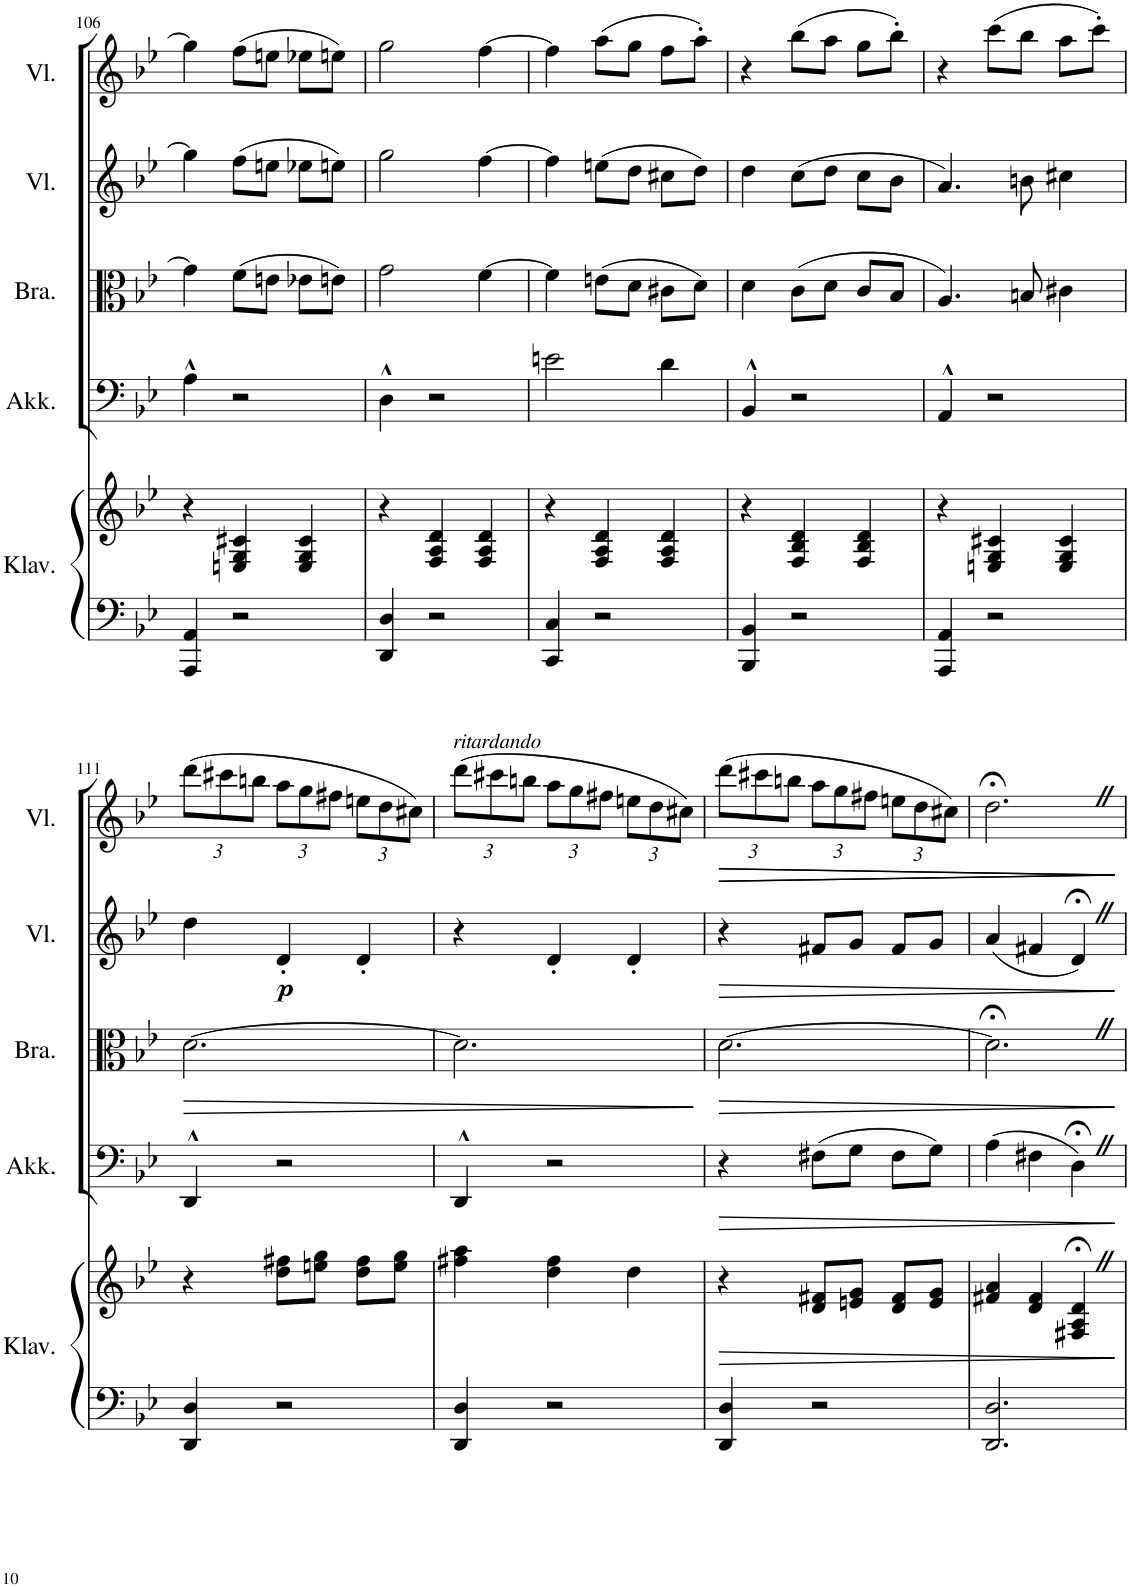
**kern	**kern	**dynam	**kern	**dynam	**kern	**dynam	**kern	**dynam	**kern	**dynam
*part5	*part5	*part5	*part4	*part4	*part3	*part3	*part2	*part2	*part1	*part1
*staff6	*staff5	*staff5/6	*staff4	*staff4	*staff3	*staff3	*staff2	*staff2	*staff1	*staff1
*I"Klavier	*	*	*I"Akkordeon	*	*I"Bratsche	*	*I"Violine	*	*I"Violine	*
*I'Klav.	*	*	*I'Akk.	*	*I'Bra.	*	*I'Vl.	*	*I'Vl.	*
!!LO:PB:g=z
*clefF4	*clefG2	*	*clefF4	*	*clefC3	*	*clefG2	*	*clefG2	*
*k[b-e-]	*k[b-e-]	*	*k[b-e-]	*	*k[b-e-]	*	*k[b-e-]	*	*k[b-e-]	*
*M3/4	*M3/4	*	*M3/4	*	*M3/4	*	*M3/4	*	*M3/4	*
=106	=106	=106	=106	=106	=106	=106	=106	=106	=106	=106
4AAA/ 4AA/	4r	.	4A^^\	.	4g\]	.	4gg\]	.	4gg\]	.
2r	4En/ 4G/ 4c#X/	.	2r	.	(8f\L	.	(8ff\L	.	(8ff\L	.
.	.	.	.	.	8en\J	.	8een\J	.	8een\J	.
.	4E/ 4G/ 4c#/	.	.	.	8e-X\L	.	8ee-X\L	.	8ee-X\L	.
.	.	.	.	.	8en\J)	.	8een\J)	.	8een\J)	.
=107	=107	=107	=107	=107	=107	=107	=107	=107	=107	=107
4DD/ 4D/	4r	.	4D^^\	.	2g\	.	2gg\	.	2gg\	.
2r	4F/ 4A/ 4d/	.	2r	.	.	.	.	.	.	.
.	4F/ 4A/ 4d/	.	.	.	[4f\	.	[4ff\	.	[4ff\	.
=108	=108	=108	=108	=108	=108	=108	=108	=108	=108	=108
4CC/ 4C/	4r	.	2en\	.	4f\]	.	4ff\]	.	4ff\]	.
2r	4F/ 4A/ 4d/	.	.	.	(8en\L	.	(8een\L	.	(8aa\L	.
.	.	.	.	.	8d\J	.	8dd\J	.	8gg\J	.
.	4F/ 4A/ 4d/	.	4d\	.	8c#X\L	.	8cc#X\L	.	8ff\L	.
.	.	.	.	.	8d\J)	.	8dd\J)	.	8aa'\J)	.
=109	=109	=109	=109	=109	=109	=109	=109	=109	=109	=109
4BBB-/ 4BB-/	4r	.	4BB-^^/	.	4d\	.	4dd\	.	4r	.
2r	4F/ 4B-/ 4d/	.	2r	.	(8c\L	.	(8cc\L	.	(8bb-\L	.
.	.	.	.	.	8d\J	.	8dd\J	.	8aa\J	.
.	4F/ 4B-/ 4d/	.	.	.	8c/L	.	8cc\L	.	8gg\L	.
.	.	.	.	.	8B-/J	.	8b-\J	.	8bb-'\J)	.
=110	=110	=110	=110	=110	=110	=110	=110	=110	=110	=110
4AAA/ 4AA/	4r	.	4AA^^/	.	4.A/)	.	4.a/)	.	4r	.
2r	4En/ 4G/ 4c#X/	.	2r	.	.	.	.	.	(8ccc\L	.
.	.	.	.	.	8Bn/	.	8bn\	.	8bb-\J	.
.	4E/ 4G/ 4c#/	.	.	.	4c#X\	.	4cc#X\	.	8aa\L	.
.	.	.	.	.	.	.	.	.	8ccc'\J)	.
!!LO:LB:g=z
=111	=111	=111	=111	=111	=111	=111	=111	=111	=111	=111
!	!	!	!	!	!	!LO:HP:b	!	!	!	!
*	*	*	*	*	*	*	*	*	*Xbrackettup	*
4DD/ 4D/	4r	.	4DD^^/	.	[2.d\	>	4dd\	.	(12ddd\L	.
.	.	.	.	.	.	.	.	.	12ccc#X\	.
.	.	.	.	.	.	.	.	.	12bbn\J	.
!	!	!	!	!	!	!	!	!LO:DY:b	!	!
2r	8dd\ 8ff#X\L	.	2r	.	.	.	4d'/	p	12aa\L	.
.	.	.	.	.	.	.	.	.	12gg\	.
.	8een\ 8gg\J	.	.	.	.	.	.	.	.	.
.	.	.	.	.	.	.	.	.	12ff#X\J	.
.	8dd\ 8ff#\L	.	.	.	.	.	4d'/	.	12een\L	.
.	.	.	.	.	.	.	.	.	12dd\	.
.	8ee\ 8gg\J	.	.	.	.	.	.	.	.	.
.	.	.	.	.	.	.	.	.	12cc#X\J)	.
=112	=112	=112	=112	=112	=112	=112	=112	=112	=112	=112
!	!	!	!	!	!	!	!	!	!LO:TX:a:i:t=ritardando	!
4DD/ 4D/	4ff#X\ 4aa\	.	4DD^^/	.	2.d\]	.	4r	.	(12ddd\L	.
.	.	.	.	.	.	.	.	.	12ccc#X\	.
.	.	.	.	.	.	.	.	.	12bbn\J	.
2r	4dd\ 4ff#\	.	2r	.	.	.	4d'/	.	12aa\L	.
.	.	.	.	.	.	.	.	.	12gg\	.
.	.	.	.	.	.	.	.	.	12ff#X\J	.
.	4dd\	.	.	.	.	.	4d'/	.	12een\L	.
.	.	.	.	.	.	.	.	.	12dd\	.
.	.	.	.	.	.	.	.	.	12cc#X\J)	.
.	.	.	.	.	.	]	.	.	.	.
=113	=113	=113	=113	=113	=113	=113	=113	=113	=113	=113
!	!	!LO:HP:b	!	!LO:HP:b	!	!LO:HP:b	!	!LO:HP:b	!	!LO:HP:b
4DD/ 4D/	4r	>	4r	>	[2.d\	>	4r	>	(12ddd\L	>
!	!	!	!	!	!	!	!	!	!	!LO:HP:b
.	.	.	.	.	.	.	.	.	12ccc#X\	>
.	.	.	.	.	.	.	.	.	12bbn\J	.
2r	8d/ 8f#X/L	.	(8F#X\L	.	.	.	8f#X/L	.	12aa\L	.
.	.	.	.	.	.	.	.	.	12gg\	.
.	8en/ 8g/J	.	8G\J	.	.	.	8g/J	.	.	.
.	.	.	.	.	.	.	.	.	12ff#X\J	.
.	8d/ 8f#/L	.	8F#\L	.	.	.	8f#/L	.	12een\L	.
.	.	.	.	.	.	.	.	.	12dd\	.
.	8e/ 8g/J	.	8G\J)	.	.	.	8g/J	.	.	.
.	.	.	.	.	.	.	.	.	12cc#X\J)	.
=114	=114	=114	=114	=114	=114	=114	=114	=114	=114	=114
2.DD/ 2.D/	4f#X/ 4a/	.	(4A\	.	2.d;<Z\]	.	(4a/	.	2.dd;<Z\	.
.	4d/ 4f#/	.	4F#X\	.	.	.	4f#X/	.	.	.
.	4F#X/;<Z 4A/;<Z 4d/;<Z	.	4D;<Z\)	.	.	.	4d;<Z/)	.	.	.
.	.	]	.	]	.	]	.	]	.	] ]
=	=	=	=	=	=	=	=	=	=	=
*-	*-	*-	*-	*-	*-	*-	*-	*-	*-	*-
